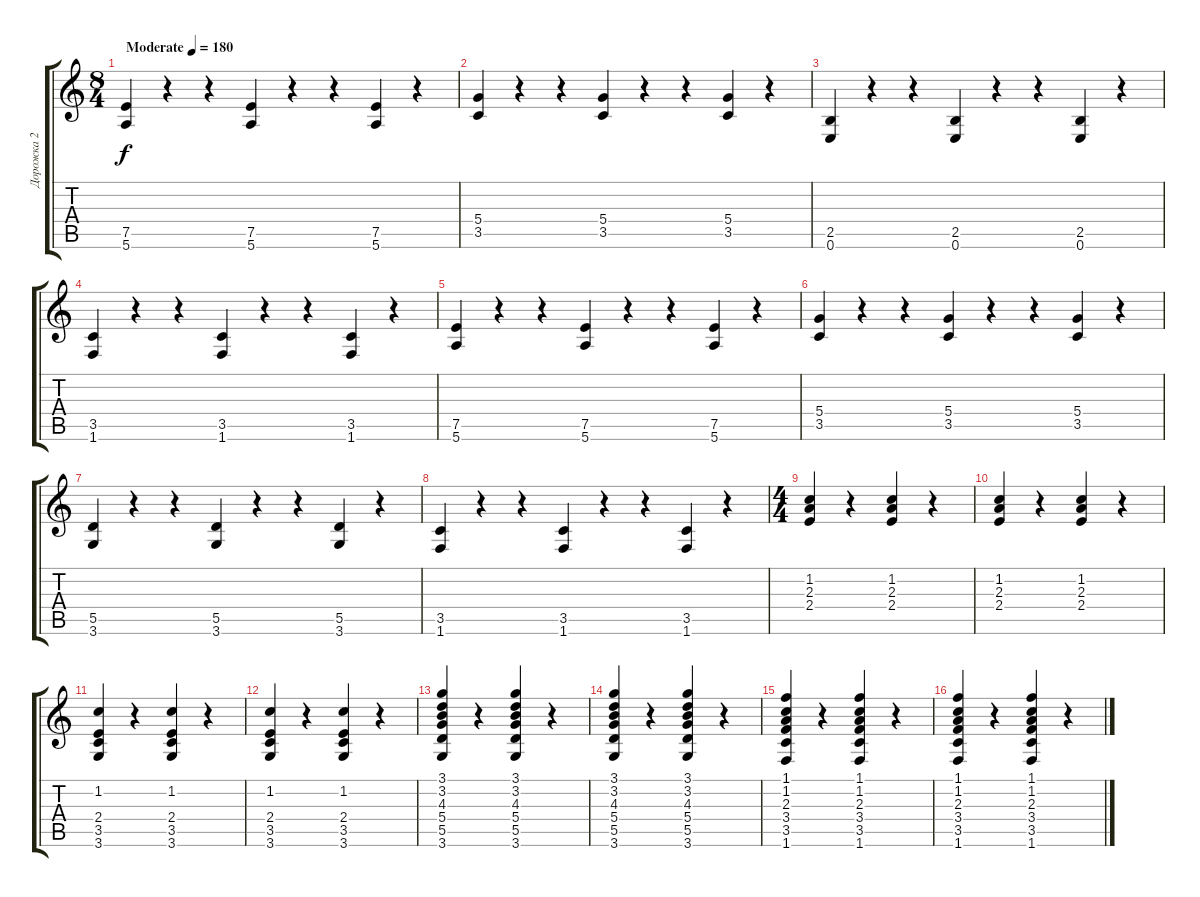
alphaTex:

\track ("Дорожка 2" "Дорожка 2") {instrument electricguitarmuted}
\staff {score tabs}
\tuning (E4 B3 G3 D3 A2 E2) {hide}
\ts (8 4)
\tempo (180 "Moderate")
\clef g2
\ks c
(7.5 5.6).4{dy f instrument electricguitarmuted} r.4 r.4 (7.5 5.6).4 r.4 r.4 (7.5 5.6).4 r.4 |
(5.4 3.5).4 r.4 r.4 (5.4 3.5).4 r.4 r.4 (5.4 3.5).4 r.4 |
(2.5 0.6).4 r.4 r.4 (2.5 0.6).4 r.4 r.4 (2.5 0.6).4 r.4 |
(3.5 1.6).4 r.4 r.4 (3.5 1.6).4 r.4 r.4 (3.5 1.6).4 r.4 |
(7.5 5.6).4 r.4 r.4 (7.5 5.6).4 r.4 r.4 (7.5 5.6).4 r.4 |
(5.4 3.5).4 r.4 r.4 (5.4 3.5).4 r.4 r.4 (5.4 3.5).4 r.4 |
(5.5 3.6).4 r.4 r.4 (5.5 3.6).4 r.4 r.4 (5.5 3.6).4 r.4 |
(3.5 1.6).4 r.4 r.4 (3.5 1.6).4 r.4 r.4 (3.5 1.6).4 r.4 |
\ts (4 4)
(1.2 2.3 2.4).4 r.4 (1.2 2.3 2.4).4 r.4 |
(1.2 2.3 2.4).4 r.4 (1.2 2.3 2.4).4 r.4 |
(1.2 2.4 3.5 3.6).4 r.4 (1.2 2.4 3.5 3.6).4 r.4 |
(1.2 2.4 3.5 3.6).4 r.4 (1.2 2.4 3.5 3.6).4 r.4 |
(3.1 3.2 4.3 5.4 5.5 3.6).4 r.4 (3.1 3.2 4.3 5.4 5.5 3.6).4 r.4 |
(3.1 3.2 4.3 5.4 5.5 3.6).4 r.4 (3.1 3.2 4.3 5.4 5.5 3.6).4 r.4 |
(1.1 1.2 2.3 3.4 3.5 1.6).4 r.4 (1.1 1.2 2.3 3.4 3.5 1.6).4 r.4 |
(1.1 1.2 2.3 3.4 3.5 1.6).4 r.4 (1.1 1.2 2.3 3.4 3.5 1.6).4 r.4
